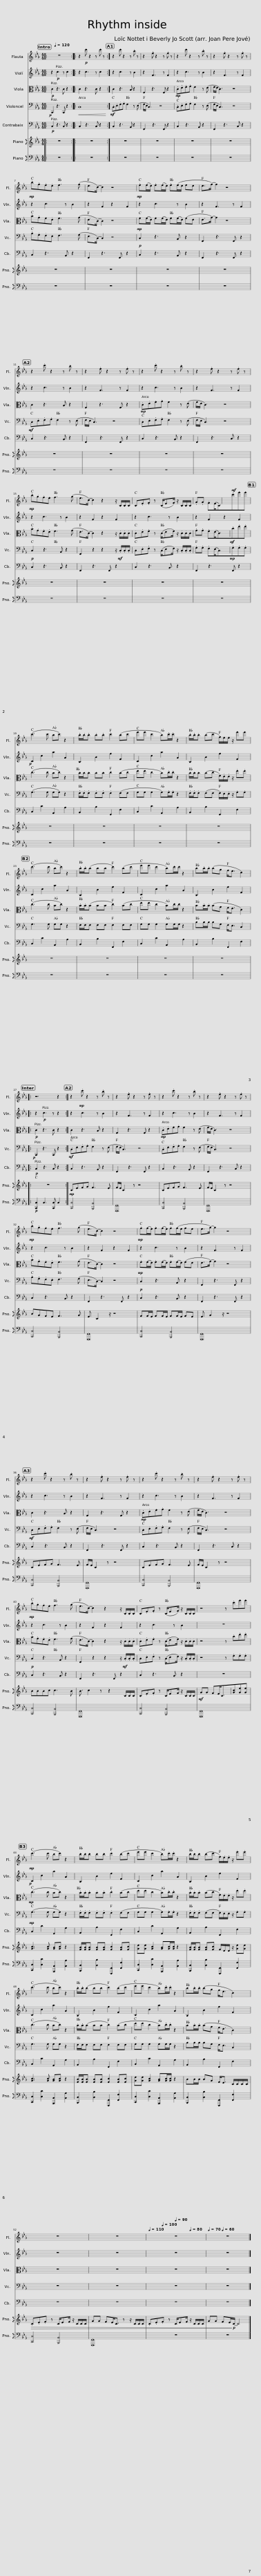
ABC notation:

X:1
%%score 1 2 3 4 5 6 7
L:1/8
Q:1/4=120
M:4/4
I:linebreak $
K:Eb
V:1 treble
V:2 treble
V:3 alto
V:4 bass
V:5 bass transpose=-12
V:6 treble
V:7 bass
V:1
|: z8 :: z2!p! .c' z2 z .c' z :| z2 .c' z2 z .b z | z2 .f z2 z .f z | z2 .c' z2 z .b z | %5
 z2 .f z2 z .f z |$!mp! .b.g.f.e f3 (g | e>c-) c2 z4 |!mp! .f(f/e/) .f(f/e/) .f(f/e/ fe | e>g-) g2 z4 |$ %10
 z2 .c' z2 z .b z | z2 .f z2 z .f z | z2 .c' z2 z .b z | z2 .f z2 z .f z |$!mp! .b.g.f.e f3 (g | %15
 e>c-) c2 z2 z/ .C/.C/.C/ | .C.E.F z (C/EF/) z/ .C/.C/.C/ | .G.G .F(E<C)!mf!.c'.e'.e' |$ (c'3 c' bc') z2 | .b/.b/.b .b.b .c'2 (bc' | %20
 e'e' c'2 b).c'/.c'/ z2 | .b/.b/.b (bc' f/).e/.e/ z/ .e'.e' |$ (c'3 c' bc') z2 | .b/.b/(b bb c'2) (bc' | e'e' c'2 b).c'/.c'/ z2 | %25
 b.b/.b/ (bg f<e c2) |:$ z6 z2 :| z2!mp! .c' z2 z .b z | z2 .f z2 z .f z | z2 .c' z2 z .b z | %30
 z2 .f z2 z .f z |$!mp! .b.g.f.e f3 (g | e>c-) c2 z4 |!mp! .f(f/e/) .f(f/e/) .f(f/e/ fe | e>g-) g2 z4 |$ %35
 z2 .c' z2 z .b z | z2 .f z2 z .f z | z2 .c' z2 z .b z | z2 .f z2 z .f z |$!mp! .b.g.f.e f3 (g | %40
 e>c-) c2 z2 z/ .C/.C/.C/ | .C.E.F z (C/EF/) z/ .C/.C/.C/ | z4 z .c'.e'.e' |$!mp! (c'3 c' bc') z2 | .b/.b/.b .b.b .c'2 (bc' | %45
 e'e' c'2 b).c'/.c'/ z2 | .b/.b/.b (bc' f/).e/.e/ z/ .e'.e' |$ (c'3 c' bc') z2 | .b/.b/(b bb c'2) (bc' | e'e' c'2 b).c'/.c'/ z2 | %50
 b.b/.b/ (bg f<e c2) |$ z8 | z8 |[Q:1/4=110] z8[Q:1/4=100][Q:1/4=90][Q:1/4=80] |[Q:1/4=70] z8[Q:1/4=60] |] %55
V:2
|: z2!p! c3 z c2 :: z2 c3 z c2 :| z2 c3 z B2 | z2 F3 z F2 | z2 c3 z B2 | %5
 z2 F3 z F2 |$ z2 c3 z B2 | z2 F2 z2 F2 | z2 c3 z B2 | z2 F3 z F2 |$ %10
 z2 c3 z B2 | z2 F3 z F2 | z2 c3 z B2 | z2 F3 z F2 |$ z2 c3 z B2 | %15
 z2 F2 z2 F2 | z2 c3 z B2 | z2 F2 z2 F2 |$!p! C2 c2 a2 A2 | B,2 B2 f2 F2 | %20
 C2 c2 a2 A2 | B,2 B2 f2 F2 |$ C2 c2 a2 A2 | B,2 B2 f2 F2 | C2 c2 a2 A2 | %25
 B,2 B2 f2 F2 |:$ z2!p! c3 z z2 :| z2 c3 z B2 | z2 F3 z F2 | z2 c3 z B2 | %30
 z2 F3 z F2 |$ z2 c3 z B2 | z2 F2 z2 F2 | z2 c3 z B2 | z2 F3 z F2 |$ %35
 z2 c3 z B2 | z2 F3 z F2 | z2 c3 z B2 | z2 F3 z F2 |$ z2 c3 z B2 | %40
 z2 F2 z2 F2 | z2 c3 z B2 | z8 |$!p! C2 c2 a2 A2 | B,2 B2 f2 F2 | %45
 C2 c2 a2 A2 | B,2 B2 f2 F2 |$ C2 c2 a2 A2 | B,2 B2 f2 F2 | C2 c2 a2 A2 | %50
 B,2 B2 f2 F2 |$ z8 | z8 | z8 | z8 |] %55
V:3
|:!p! C2 z3 C z2 :: C2 z3 C z2 :| C2 z3 B, z2 | F,2 z3 F, z2 |!mp! .C.E.F.G F2 z (E | %5
 F/E/ C3) z4 |$ .B.G.F.E F3 (G | E>C-) C2 z4 |!mp! .F(F/E/) .F(F/E/) .F(F/E/) (FE | E>G-) G2 z4 |$ %10
 C2 z3 B, z2 | F,2 z3 F, z2 |!mp! .C.E.F.G F2 z (E | F/E/ C3) z4 |$ .B.G.F.E F3 (G | %15
 E>C-) C2 z2 z/ .C/.C/.C/ | .C.E.F z (C/EF/) z/ .C/.C/.C/ | .G.G .F(E<C)!mf!.c.e.e |$ (c3 c Bc) z2 | .B/.B/.B .B.B .c2 (Bc | %20
 ee c2 B).c/.c/ z2 | .B/.B/.B (Bc F/).E/.E/ z/ .e.e |$ (c3 c Bc) z2 | .B/.B/(B BB c2) (Bc | ee c2 B).c/.c/ z2 | %25
 B.B/.B/ (BG F<E C2) |:$!p! C2 z3 C z2 :| C2 z3 B, z2 | F,2 z3 F, z2 |!mp! .C.E.F.G F2 z (E | %30
 F/E/ C3) z4 |$ .B.G.F.E F3 (G | E>C-) C2 z4 |!mp! .F(F/E/) .F(F/E/) .F(F/E/) (FE | E>G-) G2 z4 |$ %35
 C2 z3 B, z2 | F,2 z3 F, z2 |!mp! .C.E.F.G F2 z (E | F/E/ C3) z4 |$ .B.G.F.E F3 (G | %40
 E>C-) C2 z2 z/ .C/.C/.C/ | .C.E.F z (C/EF/) z/ .C/.C/.C/ | z4 z .c.e.e |$!mp! (c3 c Bc) z2 | .B/.B/.B .B.B .c2 (Bc | %45
 ee c2 B).c/.c/ z2 | .B/.B/.B (Bc F/).E/.E/ z/ .e.e |$ (c3 c Bc) z2 | .B/.B/(B BB c2) (Bc | ee c2 B).c/.c/ z2 | %50
 B.B/.B/ (BG F<E C2) |$ z8 | z8 | z8 | z8 |] %55
V:4
|:!p! C,,2 z3 C,, z2 ::!<(! C,8!<)! :|!mf! .C,.E,.F,.G, F,2 z (E, | F,/E,/ C,3) z4 | .C,.E,.F,.G, F,2 z (E, | %5
 F,/E,/ C,3) z4 |$ .B,.G,.F,.E, F,3 (G, | E,>C,-) C,2 z4 |!p! C,2 z3 B,, z2 | F,,2 z3 F,, z2 |$ %10
!mf! .C,.E,.F,.G, F,2 z (E, | F,/E,/ C,3) z4 | .C,.E,.F,.G, F,2 z (E, | F,/E,/ C,3) z4 |$!p! C,2 z3 B,, z2 | %15
 F,,2 z2 z2 z/!mf! .C,/.C,/.C,/ | .C,.E,.F, z (C,/E,F,/) z/ .C,/.C,/.C,/ | .G,.G, .F,(E,<C,)!mp!.G,.G,.G, |$ (G,3 G, G,G,) z2 | .F,/.F,/.F, .F,.F, .F,2 (F,F, | %20
 G,G, G,2 G,).G,/.G,/ z2 | .F,/.F,/.F, (F,F, F,/)E,/.E,/ z/ .G,.G, |$ G,3 G, G,G, z2 | F,/F,/F, F,F, F,2 F,F, | G,G, G,2 G,G,/G,/ z2 | %25
 B,B,/B,/ B,G, F,<E, C,2 |:$!p! C,,2 z3 C,, z2 :|!mf! .C,.E,.F,.G, F,2 z (E, | F,/E,/ C,3) z4 | .C,.E,.F,.G, F,2 z (E, | %30
 F,/E,/ C,3) z4 |$ .B,.G,.F,.E, F,3 (G, | E,>C,-) C,2 z4 |!p! C,2 z3 B,, z2 | F,,2 z3 F,, z2 |$ %35
!mf! .C,.E,.F,.G, F,2 z (E, | F,/E,/ C,3) z4 | .C,.E,.F,.G, F,2 z (E, | F,/E,/ C,3) z4 |$!p! C,2 z3 B,, z2 | %40
 F,,2 z2 z2 z/!mf! .C,/.C,/.C,/ | .C,.E,.F, z (C,/E,F,/) z/ .C,/.C,/.C,/ | z4 z .G,.G,.G, |$!mp! (G,3 G, G,G,) z2 | .F,/.F,/.F, .F,.F, .F,2 (F,F, | %45
 G,G, G,2 G,).G,/.G,/ z2 | .F,/.F,/.F, (F,F, F,/)E,/.E,/ z/ .G,.G, |$ G,3 G, G,G, z2 | F,/F,/F, F,F, F,2 F,F, | G,G, G,2 G,G,/G,/ z2 | %50
 B,B,/B,/ B,G, F,<E, C,2 |$ z8 | z8 | z8 | z8 |] %55
V:5
|:!p! C,2 z3 C, z2 :: C,2 z3 C, z2 :| C,2 z3 B,, z2 | F,,2 z3 F,, z2 | C,2 z3 B,, z2 | %5
 F,,2 z3 C, z2 |$ C,2 z3 B,, z2 | F,,2 z3 F,, z2 | C,2 z3 B,, z2 | F,,2 z3 F,, z2 |$ %10
 C,2 z3 B,, z2 | F,,2 z3 F,, z2 | C,2 z3 B,, z2 | F,,2 z3 C, z2 |$ C,2 z3 B,, z2 | %15
 F,,2 z3 F,, z2 | C,2 z3 B,, z2 | F,,2 z3 F,, z2 |$ C,2 C2 A,,2 A,2 | B,,2 B,2 F,,2 F,2 | %20
 C,2 C2 A,,2 A,2 | B,,2 B,2 F,,2 F,2 |$ C,2 C2 A,,2 A,2 | B,,2 B,2 F,,2 F,2 | C,2 C2 A,,2 A,2 | %25
 B,,2 B,2 F,,2 F,2 |:$!p! C,2 z3 C, z2 :| C,2 z3 B,, z2 | F,,2 z3 F,, z2 | C,2 z3 B,, z2 | %30
 F,,2 z3 C, z2 |$ C,2 z3 B,, z2 | F,,2 z3 F,, z2 | C,2 z3 B,, z2 | F,,2 z3 F,, z2 |$ %35
 C,2 z3 B,, z2 | F,,2 z3 F,, z2 | C,2 z3 B,, z2 | F,,2 z3 C, z2 |$ C,2 z3 B,, z2 | %40
 F,,2 z3 F,, z2 | C,2 z3 B,, z2 | z8 |$ C,2 C2 A,,2 A,2 | B,,2 B,2 F,,2 F,2 | %45
 C,2 C2 A,,2 A,2 | B,,2 B,2 F,,2 F,2 |$ C,2 C2 A,,2 A,2 | B,,2 B,2 F,,2 F,2 | C,2 C2 A,,2 A,2 | %50
 B,,2 B,2 F,,2 F,2 |$ z8 | z8 | z8 | z8 |] %55
V:6
|: z8 :: z8 :| z8 | z8 | z8 | %5
 z8 |$ z8 | z8 | z8 | z8 |$ %10
 z8 | z8 | z8 | z8 |$ z8 | %15
 z8 | z8 | z8 |$ z8 | z8 | %20
 z8 | z8 |$ z8 | z8 | z8 | %25
 z8 |:$ z8 :|!mp! CEFG F3 E | F/E/ C2 z z4 | CEFG F3 E | %30
 F/E/ C2 z z4 |$ BGFE F3 G | E3/2 C2 z/ z4 | FF/E/ FF/E/ FF/E/ FE | E3/2 G2 z/ z4 |$ %35
 CEFG F3 E | F/E/ C2 z z4 | CEFG F3 E | F/E/ C2 z z4 |$ BBBc c3 B | %40
 B3/2 c2 z z2 C/C/C/ | .C.E.F z C/EF/ z/ C/C/C/ |!mf! GG FE<C[Gc][Ge][Ge] |$ [Gc]3 [Gc] [GB][Gc] z2 | [FB]/[FB]/[FB] [FB][FB] [Fc]2 [FB][Fc] | %45
 [Ge][Ge] [Gc]2 [GB][Gc]/[Gc]/ z2 | [FB]/[FB]/[FB] [FB][Fc] F/E/E/ z/ [Ge][Ge] |$ [Gc]3 [Gc] [GB][Gc] z2 | [FB]/[FB]/[FB] [FB][FB] [Fc]2 [FB][Fc] | [Ge][Ge] [Gc]2 [GB][Gc]/[Gc]/ z2 | %50
 BB/B/ BG F<E C/C/C/C/ |$!>(! .C.E.F z C/EF/ z/ C/C/C/ | GG FE<C z z/ C/C/C/ | .C.E.F z C/EF/ z/ C/C/C/ | GG FE/!>)!!p!C/- C4 |] %55
V:7
|: z8 :: z8 :| z8 | z8 | z8 | %5
 z8 |$ z8 | z8 | z8 | z8 |$ %10
 z8 | z8 | z8 | z8 |$ z8 | %15
 z8 | z8 | z8 |$ z8 | z8 | %20
 z8 | z8 |$ z8 | z8 | z8 | %25
 z8 |:$!p! [C,,C,]2 C,3 [C,,C,] C,2 :| [C,,C,]4 [B,,,B,,]4 | [F,,,F,,]8 | [C,,C,]4 [B,,,B,,]4 | %30
 [F,,,F,,]8 |$ [C,,C,]4 [B,,,B,,]4 | [F,,,F,,]8 | [C,,C,]4 [B,,,B,,]4 | [F,,,F,,]8 |$ %35
 [C,,C,]4 [B,,,B,,]4 | [F,,,F,,]8 | [C,,C,]4 [B,,,B,,]4 | [F,,,F,,]8 |$ [C,,C,]4 [B,,,B,,]4 | %40
 [F,,,F,,]8 | [C,,C,]4 [B,,,B,,]4 | [F,,,F,,]8 |$ [C,,C,]2 [C,C]2 [A,,,A,,]2 [A,,A,]2 | [B,,,B,,]2 [B,,B,]2 [F,,,F,,]2 [F,,F,]2 | %45
 [C,,C,]2 [C,C]2 [A,,,A,,]2 [A,,A,]2 | [B,,,B,,]2 [B,,B,]2 [F,,,F,,]2 [F,,F,]2 |$ [C,,C,]2 [C,C]2 [A,,,A,,]2 [A,,A,]2 | [B,,,B,,]2 [B,,B,]2 [F,,,F,,]2 [F,,F,]2 | [C,,C,]2 [C,C]2 [A,,,A,,]2 [A,,A,]2 | %50
 [B,,,B,,]2 [B,,B,]2 [F,,,F,,]2 [F,,F,]2 |$ [C,,C,]4 [B,,,B,,]4 | [F,,,F,,]8 | z8 | z8 |] %55
